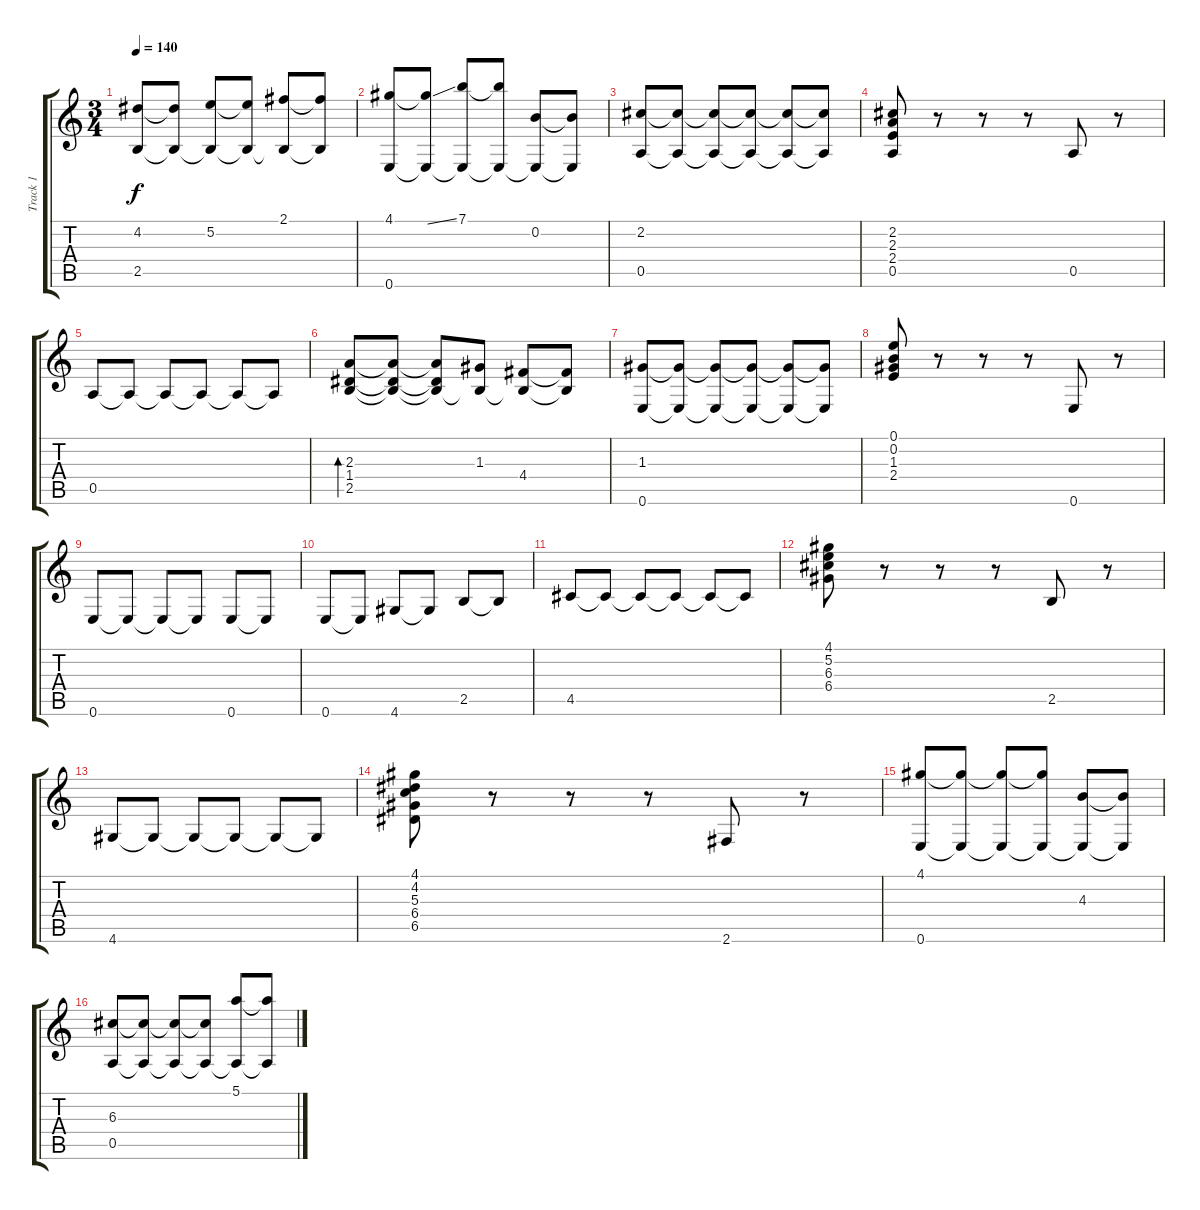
\track ("Track 1" "Track 1") {instrument electricguitarjazz}
\staff {score tabs}
\tuning (E4 B3 G3 D3 A2 E2) {hide}
\ts (3 4)
\tempo 140
\clef g2
\ks c
(4.2 2.5).8{dy f} (4.2{t} 2.5{t}).8 (5.2 2.5{t}).8 (5.2{t} 2.5{t}).8 (2.1 2.5{t}).8 (2.1{t} 2.5{t}).8 |
(4.1 0.6).8 (4.1{ss t} 0.6{t}).8 (7.1 0.6{t}).8 (7.1{t} 0.6{t}).8 (0.2 0.6{t}).8 (0.2{t} 0.6{t}).8 |
(2.2 0.5).8 (2.2{t} 0.5{t}).8 (2.2{t} 0.5{t}).8 (2.2{t} 0.5{t}).8 (2.2{t} 0.5{t}).8 (2.2{t} 0.5{t}).8 |
(2.2 2.3 2.4 0.5).8 r.8 r.8 r.8 0.5.8 r.8 |
0.5.8 0.5{t}.8 0.5{t}.8 0.5{t}.8 0.5{t}.8 0.5{t}.8 |
(2.3 1.4 2.5).8{bd 480} (2.3{t} 1.4{t} 2.5{t}).8 (2.3{t} 1.4{t} 2.5{t}).8 (1.3 2.5{t}).8 (4.4 2.5{t}).8 (4.4{t} 2.5{t}).8 |
(1.3 0.6).8 (1.3{t} 0.6{t}).8 (1.3{t} 0.6{t}).8 (1.3{t} 0.6{t}).8 (1.3{t} 0.6{t}).8 (1.3{t} 0.6{t}).8 |
(0.1 0.2 1.3 2.4).8 r.8 r.8 r.8 0.6.8 r.8 |
0.6.8 0.6{t}.8 0.6{t}.8 0.6{t}.8 0.6.8 0.6{t}.8 |
0.6.8 0.6{t}.8 4.6.8 4.6{t}.8 2.5.8 2.5{t}.8 |
4.5.8 4.5{t}.8 4.5{t}.8 4.5{t}.8 4.5{t}.8 4.5{t}.8 |
(4.1 5.2 6.3 6.4).8 r.8 r.8 r.8 2.5.8 r.8 |
4.6.8 4.6{t}.8 4.6{t}.8 4.6{t}.8 4.6{t}.8 4.6{t}.8 |
(4.1 4.2 5.3 6.4 6.5).8 r.8 r.8 r.8 2.6.8 r.8 |
(4.1 0.6).8 (4.1{t} 0.6{t}).8 (4.1{t} 0.6{t}).8 (4.1{t} 0.6{t}).8 (4.3 0.6{t}).8 (4.3{t} 0.6{t}).8 |
(6.3 0.5).8 (6.3{t} 0.5{t}).8 (6.3{t} 0.5{t}).8 (6.3{t} 0.5{t}).8 (5.1 0.5{t}).8 (5.1{t} 0.5{t}).8
